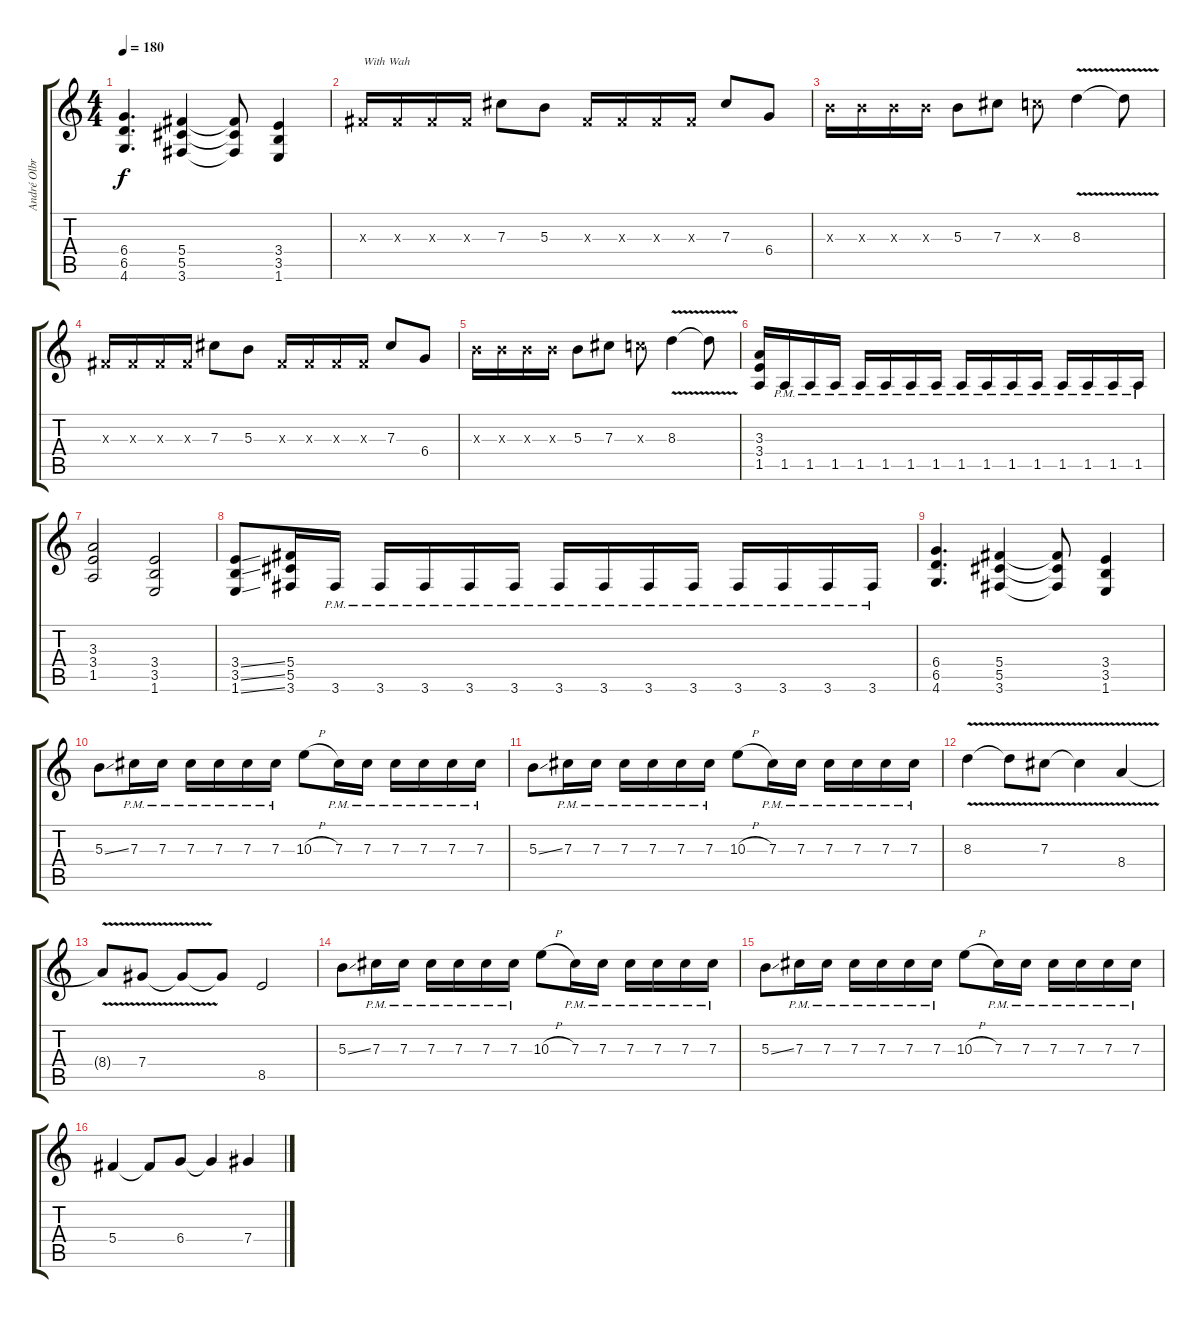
\track ("André Olbrich" "André Olbr") {instrument distortionguitar}
\staff {score tabs}
\tuning (Eb4 Bb3 Gb3 Db3 Ab2 Eb2) {hide}
\ts (4 4)
\tempo 180
\clef g2
\ks c
(6.4 6.5 4.6).4{d dy f} (5.4 5.5 3.6).4 (5.4{t} 5.5{t} 3.6{t}).8 (3.4 3.5 1.6).4 |
0.3{x}.16{txt "With Wah"} 0.3{x}.16 0.3{x}.16 0.3{x}.16 7.3.8 5.3.8 0.3{x}.16 0.3{x}.16 0.3{x}.16 0.3{x}.16 7.3.8 6.4.8 |
5.3{x}.16 5.3{x}.16 5.3{x}.16 5.3{x}.16 5.3.8 7.3.8 6.3{x}.8 8.3{v}.4 8.3{t}.8 |
0.3{x}.16 0.3{x}.16 0.3{x}.16 0.3{x}.16 7.3.8 5.3.8 0.3{x}.16 0.3{x}.16 0.3{x}.16 0.3{x}.16 7.3.8 6.4.8 |
5.3{x}.16 5.3{x}.16 5.3{x}.16 5.3{x}.16 5.3.8 7.3.8 6.3{x}.8 8.3{v}.4 8.3{t}.8 |
(3.3 3.4 1.5).16 1.5{pm}.16 1.5{pm}.16 1.5{pm}.16 1.5{pm}.16 1.5{pm}.16 1.5{pm}.16 1.5{pm}.16 1.5{pm}.16 1.5{pm}.16 1.5{pm}.16 1.5{pm}.16 1.5{pm}.16 1.5{pm}.16 1.5{pm}.16 1.5{pm}.16 |
(3.3 3.4 1.5).2 (3.4 3.5 1.6).2 |
(3.4{ss} 3.5{ss} 1.6{ss}).8 (5.4 5.5 3.6).16 3.6{pm}.16 3.6{pm}.16 3.6{pm}.16 3.6{pm}.16 3.6{pm}.16 3.6{pm}.16 3.6{pm}.16 3.6{pm}.16 3.6{pm}.16 3.6{pm}.16 3.6{pm}.16 3.6{pm}.16 3.6{pm}.16 |
(6.4 6.5 4.6).4{d} (5.4 5.5 3.6).4 (5.4{t} 5.5{t} 3.6{t}).8 (3.4 3.5 1.6).4 |
5.3{ss}.8 7.3{pm}.16 7.3{pm}.16 7.3{pm}.16 7.3{pm}.16 7.3{pm}.16 7.3{pm}.16 10.3{h}.8 7.3{pm}.16 7.3{pm}.16 7.3{pm}.16 7.3{pm}.16 7.3{pm}.16 7.3{pm}.16 |
5.3{ss}.8 7.3{pm}.16 7.3{pm}.16 7.3{pm}.16 7.3{pm}.16 7.3{pm}.16 7.3{pm}.16 10.3{h}.8 7.3{pm}.16 7.3{pm}.16 7.3{pm}.16 7.3{pm}.16 7.3{pm}.16 7.3{pm}.16 |
8.3{v}.4 8.3{t}.8 7.3{v}.8 7.3{t}.4 8.4{v}.4 |
8.4{t}.8 7.4{v}.8 7.4{t}.8 7.4{t}.8 8.5.2 |
5.3{ss}.8 7.3{pm}.16 7.3{pm}.16 7.3{pm}.16 7.3{pm}.16 7.3{pm}.16 7.3{pm}.16 10.3{h}.8 7.3{pm}.16 7.3{pm}.16 7.3{pm}.16 7.3{pm}.16 7.3{pm}.16 7.3{pm}.16 |
5.3{ss}.8 7.3{pm}.16 7.3{pm}.16 7.3{pm}.16 7.3{pm}.16 7.3{pm}.16 7.3{pm}.16 10.3{h}.8 7.3{pm}.16 7.3{pm}.16 7.3{pm}.16 7.3{pm}.16 7.3{pm}.16 7.3{pm}.16 |
5.4.4 5.4{t}.8 6.4.8 6.4{t}.4 7.4.4
